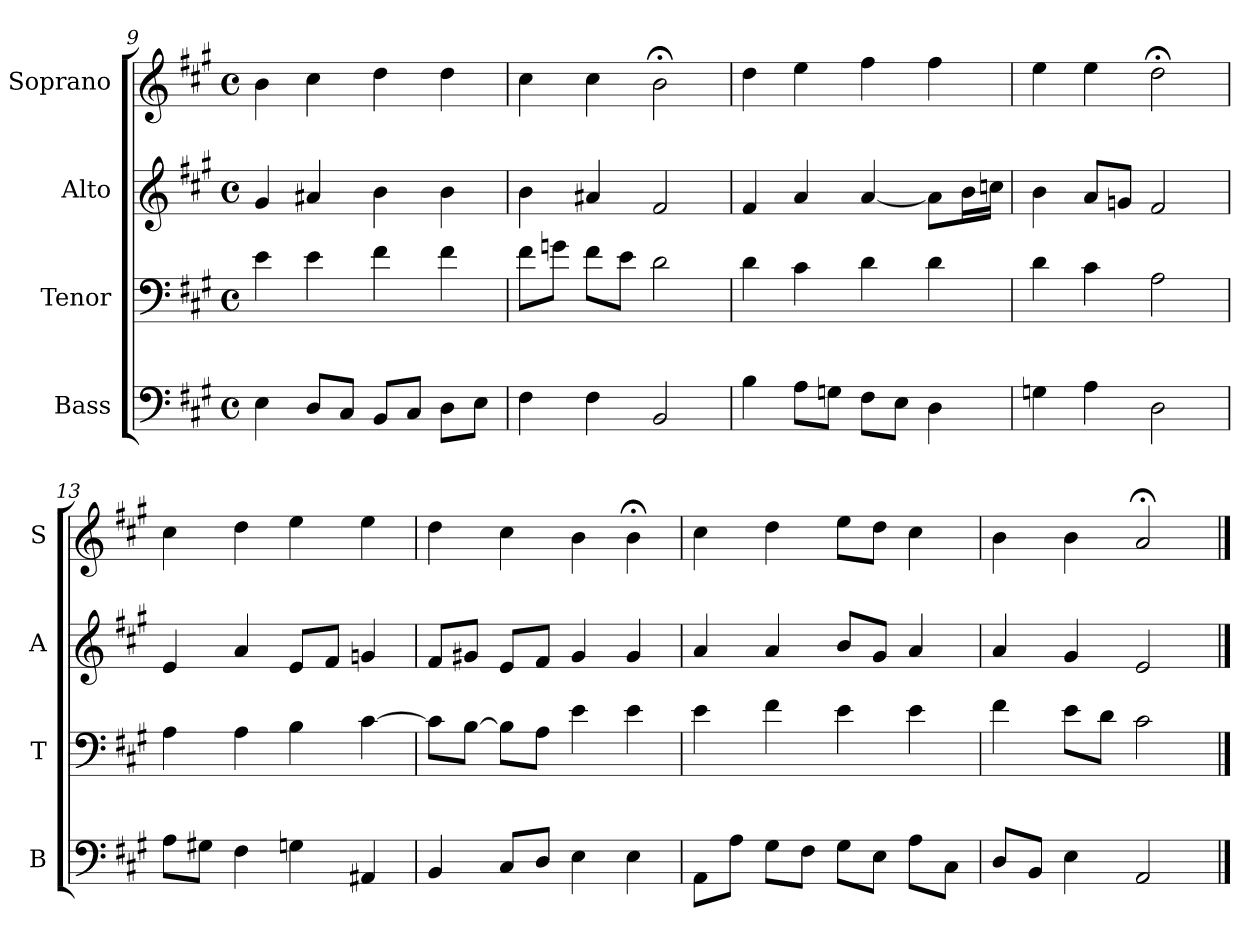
**kern	**kern	**kern	**kern
*part4	*part3	*part2	*part1
*staff4	*staff3	*staff2	*staff1
*I"Bass	*I"Tenor	*I"Alto	*I"Soprano
*I'B	*I'T	*I'A	*I'S
!!LO:LB:g=z
*clefF4	*clefF4	*clefG2	*clefG2
*k[f#c#g#]	*k[f#c#g#]	*k[f#c#g#]	*k[f#c#g#]
*A:	*A:	*A:	*A:
*M4/4	*M4/4	*M4/4	*M4/4
*met(c)	*met(c)	*met(c)	*met(c)
=9	=9	=9	=9
4E\	4e\	4g#/	4b\
8D/L	4e\	4a#X/	4cc#\
8C#/J	.	.	.
8BB/L	4f#\	4b\	4dd\
8C#/J	.	.	.
8D\L	4f#\	4b\	4dd\
8E\J	.	.	.
=10	=10	=10	=10
4F#\	8f#\L	4b\	4cc#\
.	8gn\J	.	.
4F#\	8f#\L	4a#X/	4cc#\
.	8e\J	.	.
2BB/	2d\	2f#/	2b;<\
=11	=11	=11	=11
4B\	4d\	4f#/	4dd\
8A\L	4c#\	4a/	4ee\
8Gn\J	.	.	.
8F#\L	4d\	[4a/	4ff#\
8E\J	.	.	.
4D\	4d\	8a\L]	4ff#\
.	.	16b\L	.
.	.	16ccn\JJ	.
=12	=12	=12	=12
4Gn\	4d\	4b\	4ee\
4A\	4c#\	8a/L	4ee\
.	.	8gn/J	.
2D\	2A\	2f#/	2dd;<\
!!LO:PB:g=z
=13	=13	=13	=13
8A\L	4A\	4e/	4cc#\
8G#X\J	.	.	.
4F#\	4A\	4a/	4dd\
4Gn\	4B\	8e/L	4ee\
.	.	8f#/J	.
4AA#X/	[4c#\	4gn/	4ee\
=14	=14	=14	=14
4BB/	8c#\L]	8f#/L	4dd\
.	[8B\J	8g#X/J	.
8C#/L	8B\L]	8e/L	4cc#\
8D/J	8A\J	8f#/J	.
4E\	4e\	4g#/	4b\
4E\	4e\	4g#/	4b;<\
=15	=15	=15	=15
8AA\L	4e\	4a/	4cc#\
8A\J	.	.	.
8G#\L	4f#\	4a/	4dd\
8F#\J	.	.	.
8G#\L	4e\	8b/L	8ee\L
8E\J	.	8g#/J	8dd\J
8A\L	4e\	4a/	4cc#\
8C#\J	.	.	.
=16	=16	=16	=16
8D/L	4f#\	4a/	4b\
8BB/J	.	.	.
4E\	8e\L	4g#/	4b\
.	8d\J	.	.
2AA/	2c#\	2e/	2a;</
==	==	==	==
*-	*-	*-	*-
